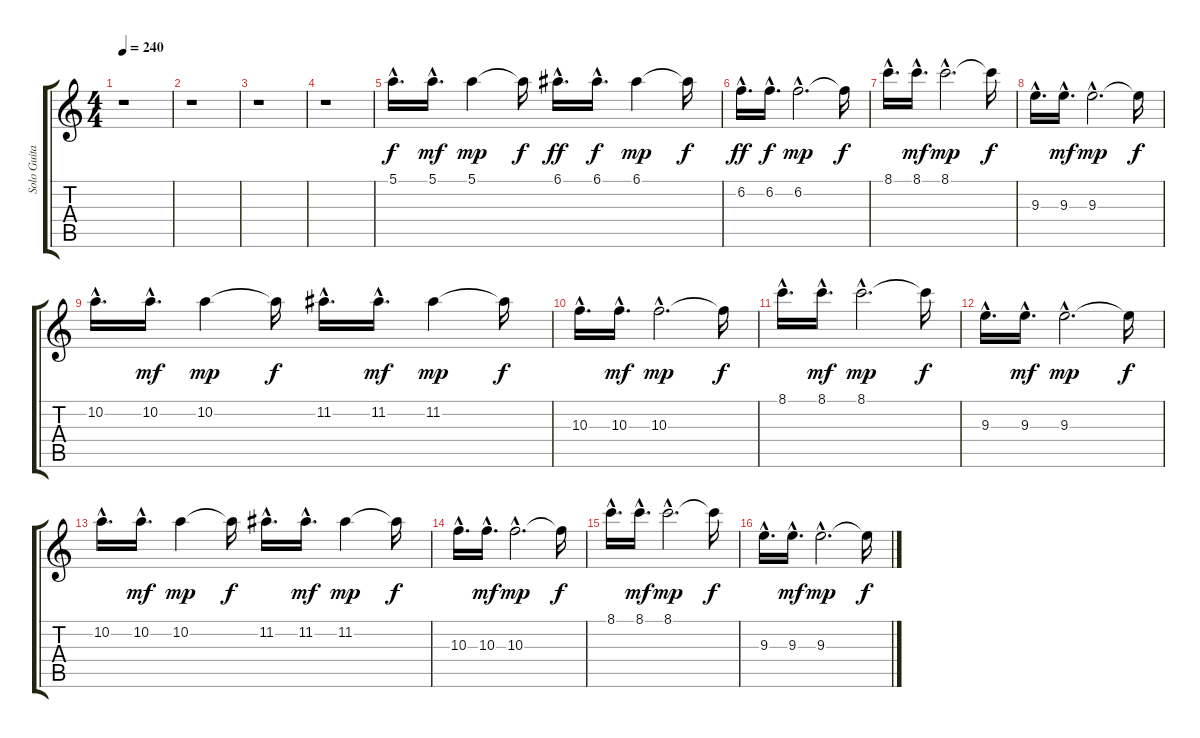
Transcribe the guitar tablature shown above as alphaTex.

\track ("Solo Guitar" "Solo Guita") {instrument distortionguitar}
\staff {score tabs}
\tuning (E4 B3 G3 D3 A2 E2) {hide}
\ts (4 4)
\tempo 240
\clef g2
\ks c
r.1{dy f} |
r.1 |
r.1 |
r.1 |
5.1{hac}.16{d} 5.1{hac}.16{d dy mf} 5.1.4{dy mp} 5.1{t}.16{dy f} 6.1{hac}.16{d dy ff} 6.1{hac}.16{d dy f} 6.1.4{dy mp} 6.1{t}.16{dy f} |
6.2{hac}.16{d dy ff} 6.2{hac}.16{d dy f} 6.2{hac}.2{d dy mp} 6.2{t}.16{dy f} |
8.1{hac}.16{d} 8.1{hac}.16{d dy mf} 8.1{hac}.2{d dy mp} 8.1{t}.16{dy f} |
9.3{hac}.16{d} 9.3{hac}.16{d dy mf} 9.3{hac}.2{d dy mp} 9.3{t}.16{dy f} |
10.2{hac}.16{d} 10.2{hac}.16{d dy mf} 10.2.4{dy mp} 10.2{t}.16{dy f} 11.2{hac}.16{d} 11.2{hac}.16{d dy mf} 11.2.4{dy mp} 11.2{t}.16{dy f} |
10.3{hac}.16{d} 10.3{hac}.16{d dy mf} 10.3{hac}.2{d dy mp} 10.3{t}.16{dy f} |
8.1{hac}.16{d} 8.1{hac}.16{d dy mf} 8.1{hac}.2{d dy mp} 8.1{t}.16{dy f} |
9.3{hac}.16{d} 9.3{hac}.16{d dy mf} 9.3{hac}.2{d dy mp} 9.3{t}.16{dy f} |
10.2{hac}.16{d} 10.2{hac}.16{d dy mf} 10.2.4{dy mp} 10.2{t}.16{dy f} 11.2{hac}.16{d} 11.2{hac}.16{d dy mf} 11.2.4{dy mp} 11.2{t}.16{dy f} |
10.3{hac}.16{d} 10.3{hac}.16{d dy mf} 10.3{hac}.2{d dy mp} 10.3{t}.16{dy f} |
8.1{hac}.16{d} 8.1{hac}.16{d dy mf} 8.1{hac}.2{d dy mp} 8.1{t}.16{dy f} |
9.3{hac}.16{d} 9.3{hac}.16{d dy mf} 9.3{hac}.2{d dy mp} 9.3{t}.16{dy f}
